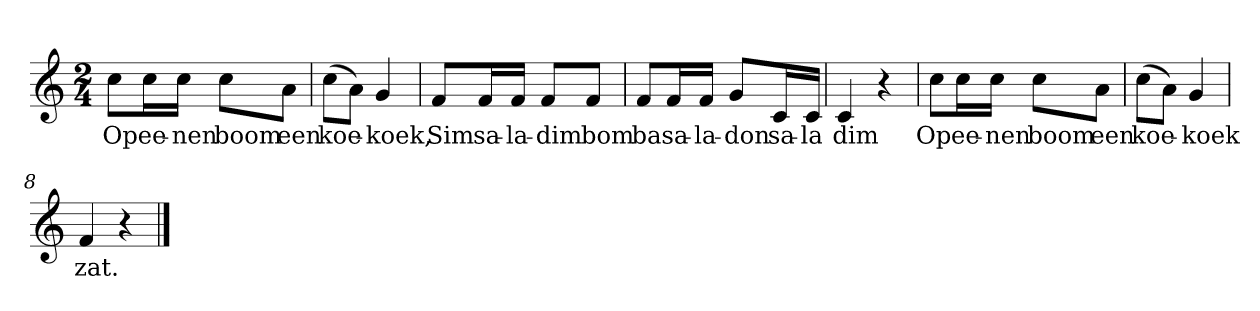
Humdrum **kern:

**kern	**text
*part1	*part1
*staff1	*staff1
*clefG2	*
*k[]	*
*C:	*
*M2/4	*
*MM120	*
=1	=1
8cc\L	Op
16cc\L	ee-
16cc\JJ	-nen
8cc\L	boom
8a\J	een
=2	=2
(8cc\L	koe-
8a\J)	.
4g	-koek,
=3	=3
8f/L	Sim
16f/L	sa-
16f/JJ	-la-
8f/L	-dim
8f/J	bom
=4	=4
8f/L	ba
16f/L	sa-
16f/JJ	-la-
8g/L	-don
16c/L	sa-
16c/JJ	-la
=5	=5
4c	dim
4r	.
=6	=6
8cc\L	Op
16cc\L	ee-
16cc\JJ	-nen
8cc\L	boom
8a\J	een
=7	=7
(8cc\L	koe-
8a\J)	.
4g	-koek
=8	=8
4f	zat.
4r	.
==	==
*-	*-
